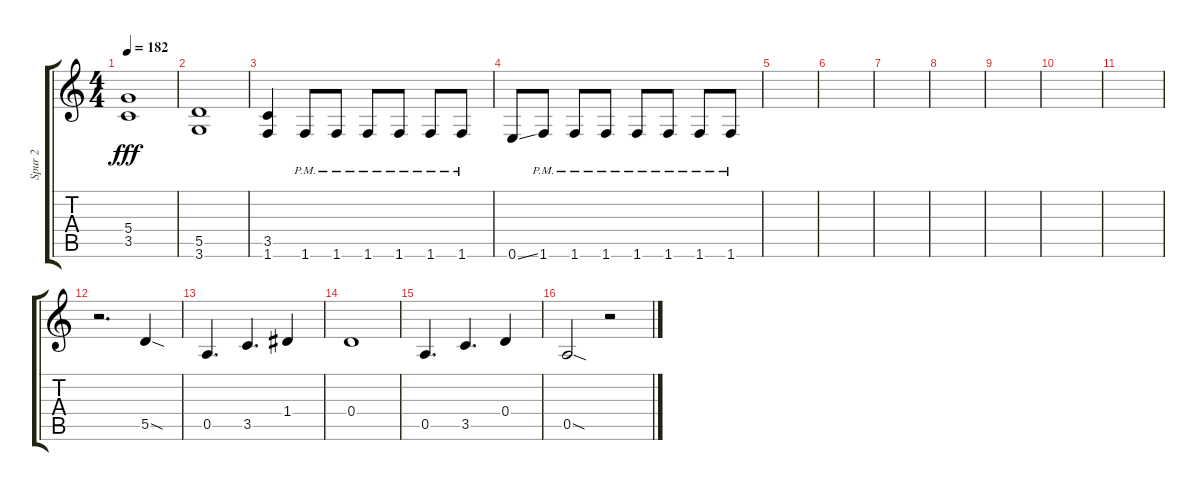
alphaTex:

\track ("Spur 2" "Spur 2") {instrument distortionguitar}
\staff {score tabs}
\tuning (E4 B3 G3 D3 A2 E2) {hide}
\ts (4 4)
\tempo 182
\clef g2
\ks c
(5.4 3.5).1{dy fff} |
(5.5 3.6).1 |
(3.5 1.6).4 1.6{pm}.8 1.6{pm}.8 1.6{pm}.8 1.6{pm}.8 1.6{pm}.8 1.6{pm}.8 |
0.6{ss}.8 1.6{pm}.8 1.6{pm}.8 1.6{pm}.8 1.6{pm}.8 1.6{pm}.8 1.6{pm}.8 1.6{pm}.8 |
|
|
|
|
|
|
|
r.2{d} 5.5{sod}.4 |
0.5.4{d} 3.5.4{d} 1.4.4 |
0.4.1 |
0.5.4{d} 3.5.4{d} 0.4.4 |
0.5{sod}.2 r.2
